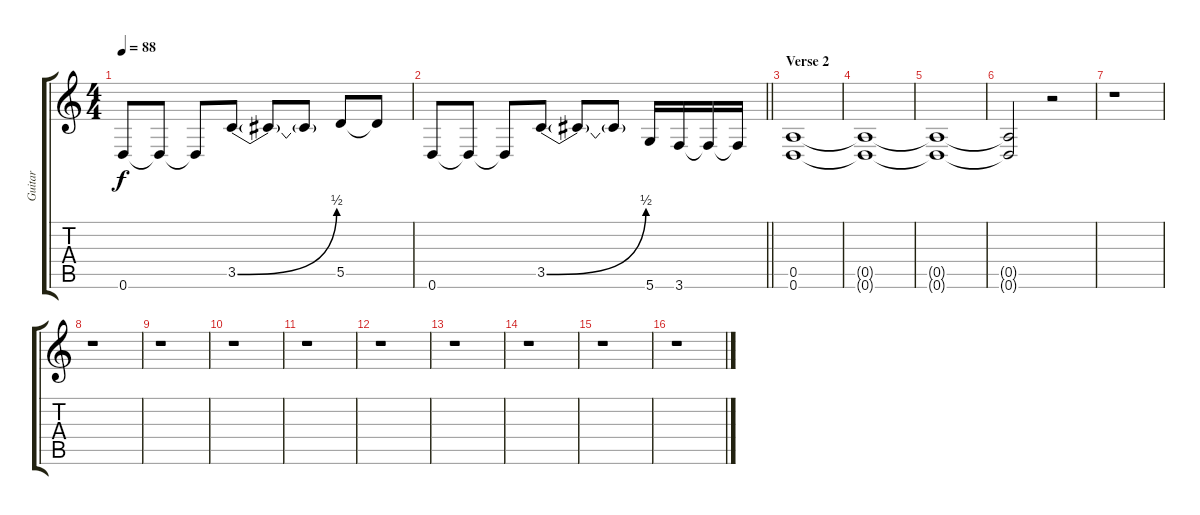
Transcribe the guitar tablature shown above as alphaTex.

\track ("Guitar" "Guitar") {instrument overdrivenguitar}
\staff {score tabs}
\tuning (E4 B3 G3 D3 A2 D2) {hide}
\ts (4 4)
\tempo 88
\clef g2
\ks c
0.6.8{dy f} 0.6{t}.8 0.6{t}.8 3.5{be (bend 0 0 60 2)}.8 3.5{t}.8 3.5{t}.8 5.5.8 5.5{t}.8 |
\barLineRight lightlight
0.6.8 0.6{t}.8 0.6{t}.8 3.5{be (bend 0 0 60 2)}.8 3.5{t}.8 3.5{t}.8 5.6.16 3.6.16 3.6{t}.16 3.6{t}.16 |
\section ("" "Verse 2")
(0.5 0.6).1 |
(0.5{t} 0.6{t}).1 |
(0.5{t} 0.6{t}).1 |
(0.5{t} 0.6{t}).2{volume 0} r.2{volume 16} |
r.1 |
r.1 |
r.1 |
r.1 |
r.1 |
r.1 |
r.1 |
r.1 |
r.1 |
r.1
